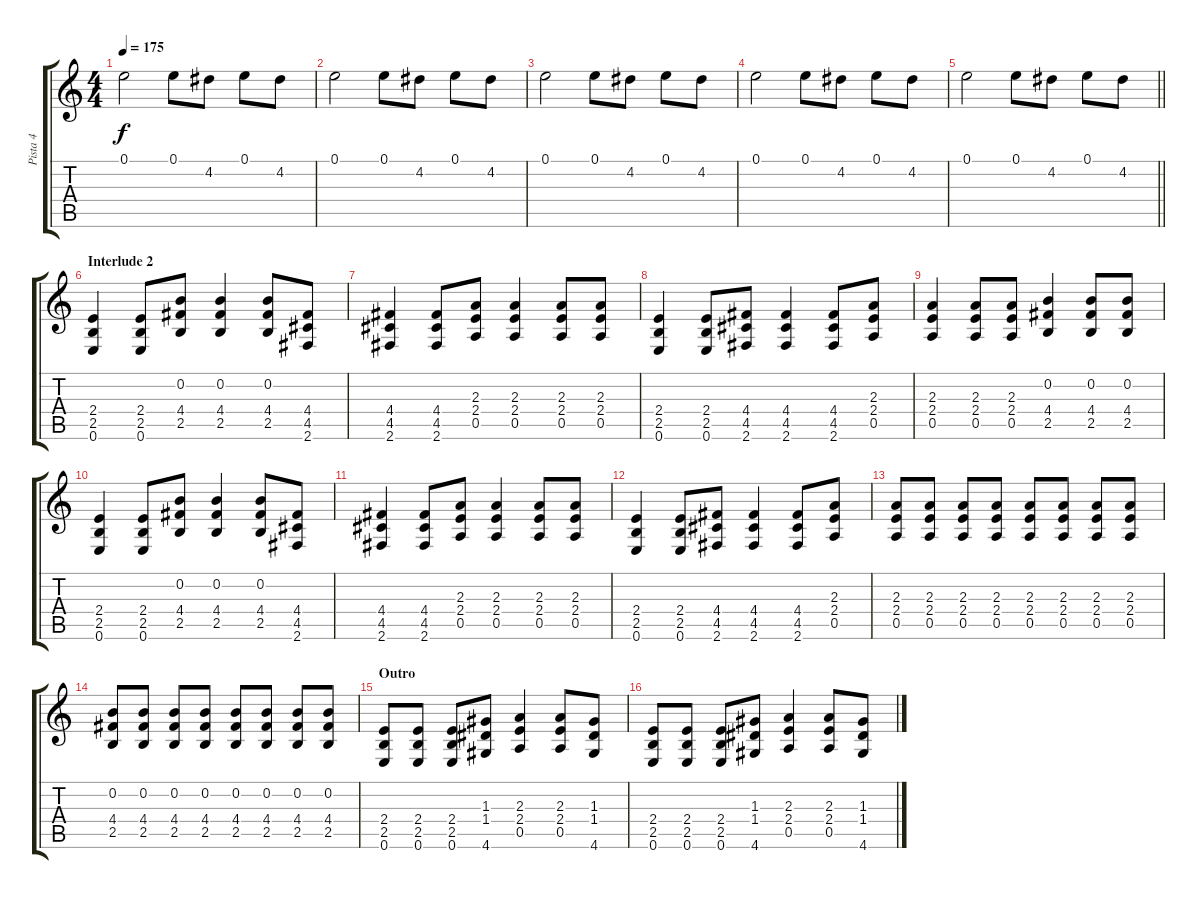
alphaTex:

\track ("Pista 4" "Pista 4") {instrument overdrivenguitar}
\staff {score tabs}
\tuning (E4 B3 G3 D3 A2 E2) {hide}
\ts (4 4)
\tempo 175
\clef g2
\ks c
0.1.2{dy f} 0.1.8 4.2.8 0.1.8 4.2.8 |
0.1.2 0.1.8{instrument overdrivenguitar} 4.2.8 0.1.8 4.2.8 |
0.1.2 0.1.8 4.2.8 0.1.8 4.2.8 |
0.1.2 0.1.8 4.2.8 0.1.8 4.2.8 |
\barLineRight lightlight
0.1.2 0.1.8 4.2.8 0.1.8 4.2.8 |
\section ("" "Interlude 2")
(2.4 2.5 0.6).4{volume 13 balance 11 instrument distortionguitar} (2.4 2.5 0.6).8 (0.2 4.4 2.5).8 (0.2 4.4 2.5).4 (0.2 4.4 2.5).8 (4.4 4.5 2.6).8 |
(4.4 4.5 2.6).4 (4.4 4.5 2.6).8 (2.3 2.4 0.5).8 (2.3 2.4 0.5).4 (2.3 2.4 0.5).8 (2.3 2.4 0.5).8 |
(2.4 2.5 0.6).4 (2.4 2.5 0.6).8 (4.4 4.5 2.6).8 (4.4 4.5 2.6).4 (4.4 4.5 2.6).8 (2.3 2.4 0.5).8 |
(2.3 2.4 0.5).4 (2.3 2.4 0.5).8 (2.3 2.4 0.5).8 (0.2 4.4 2.5).4 (0.2 4.4 2.5).8 (0.2 4.4 2.5).8 |
(2.4 2.5 0.6).4 (2.4 2.5 0.6).8 (0.2 4.4 2.5).8 (0.2 4.4 2.5).4 (0.2 4.4 2.5).8 (4.4 4.5 2.6).8 |
(4.4 4.5 2.6).4 (4.4 4.5 2.6).8 (2.3 2.4 0.5).8 (2.3 2.4 0.5).4 (2.3 2.4 0.5).8 (2.3 2.4 0.5).8 |
(2.4 2.5 0.6).4 (2.4 2.5 0.6).8 (4.4 4.5 2.6).8 (4.4 4.5 2.6).4 (4.4 4.5 2.6).8 (2.3 2.4 0.5).8 |
(2.3 2.4 0.5).8 (2.3 2.4 0.5).8 (2.3 2.4 0.5).8 (2.3 2.4 0.5).8 (2.3 2.4 0.5).8 (2.3 2.4 0.5).8 (2.3 2.4 0.5).8 (2.3 2.4 0.5).8 |
(0.2 4.4 2.5).8 (0.2 4.4 2.5).8 (0.2 4.4 2.5).8 (0.2 4.4 2.5).8 (0.2 4.4 2.5).8 (0.2 4.4 2.5).8 (0.2 4.4 2.5).8 (0.2 4.4 2.5).8 |
\section ("" "Outro")
(2.4 2.5 0.6).8 (2.4 2.5 0.6).8 (2.4 2.5 0.6).8 (1.3 1.4 4.6).8 (2.3 2.4 0.5).4 (2.3 2.4 0.5).8 (1.3 1.4 4.6).8 |
(2.4 2.5 0.6).8 (2.4 2.5 0.6).8 (2.4 2.5 0.6).8 (1.3 1.4 4.6).8 (2.3 2.4 0.5).4 (2.3 2.4 0.5).8 (1.3 1.4 4.6).8
